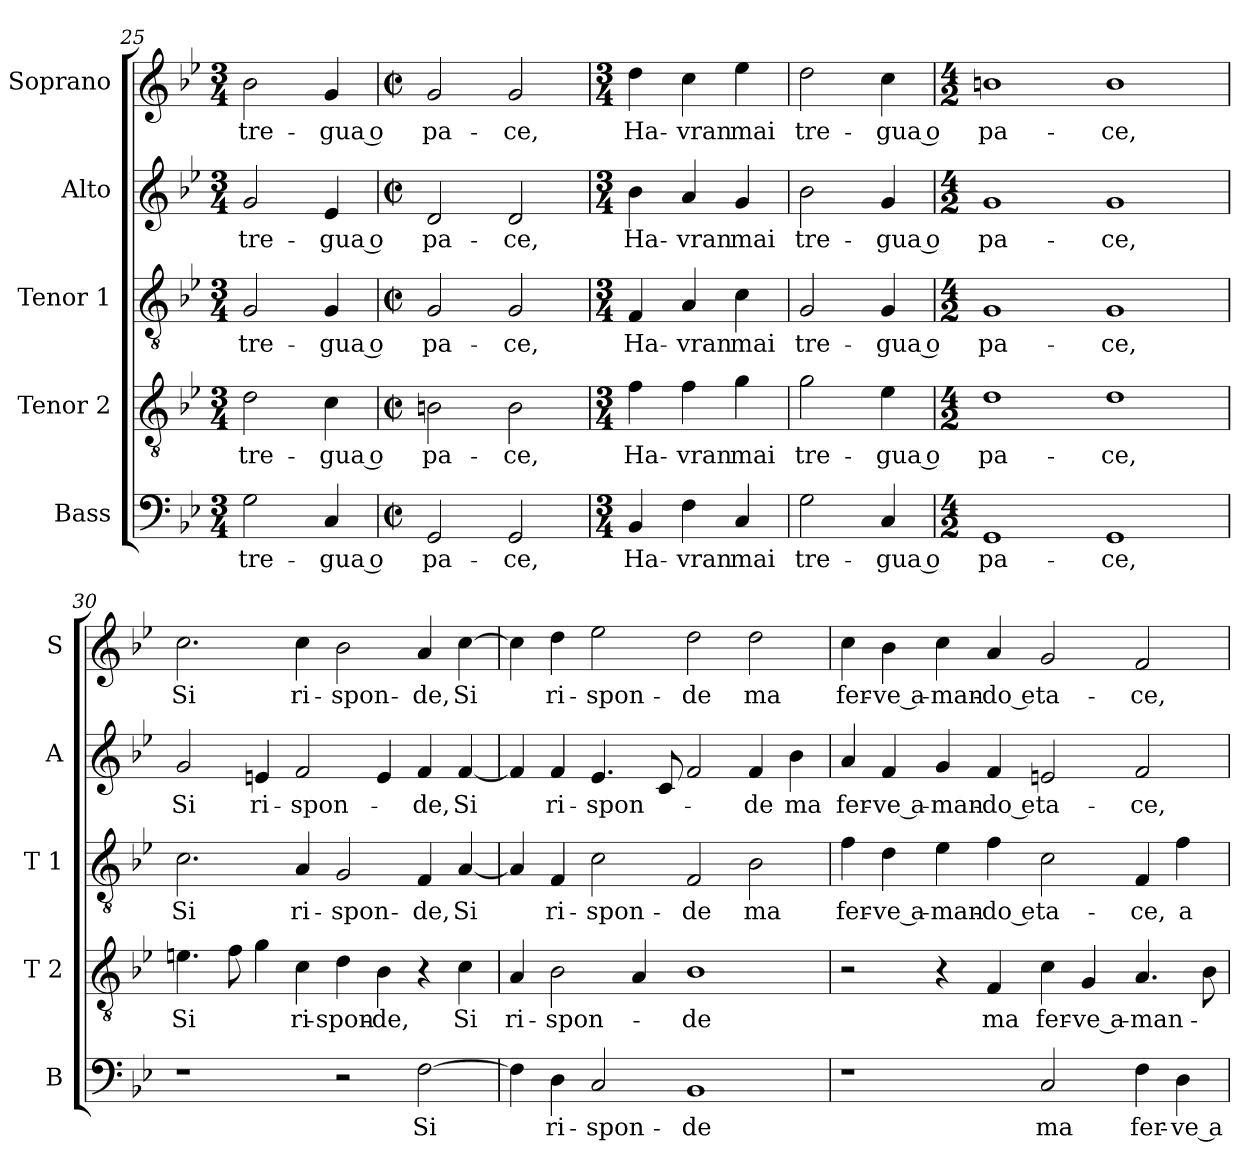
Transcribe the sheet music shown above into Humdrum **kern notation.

**kern	**text	**kern	**text	**kern	**text	**kern	**text	**kern	**text
*part5	*part5	*part4	*part4	*part3	*part3	*part2	*part2	*part1	*part1
*staff5	*staff5	*staff4	*staff4	*staff3	*staff3	*staff2	*staff2	*staff1	*staff1
*I"Bass	*	*I"Tenor 2	*	*I"Tenor 1	*	*I"Alto	*	*I"Soprano	*
*I'B	*	*I'T 2	*	*I'T 1	*	*I'A	*	*I'S	*
*clefF4	*	*clefGv2	*	*clefGv2	*	*clefG2	*	*clefG2	*
*k[b-e-]	*	*k[b-e-]	*	*k[b-e-]	*	*k[b-e-]	*	*k[b-e-]	*
*B-:	*	*B-:	*	*B-:	*	*B-:	*	*B-:	*
*M3/4	*	*M3/4	*	*M3/4	*	*M3/4	*	*M3/4	*
=25	=25	=25	=25	=25	=25	=25	=25	=25	=25
!	!LO:LY:b	!	!LO:LY:b	!	!LO:LY:b	!	!LO:LY:b	!	!LO:LY:b
2G\	tre-	2d\	tre-	2G/	tre-	2g/	tre-	2b-\	tre-
!	!LO:LY:b	!	!LO:LY:b	!	!LO:LY:b	!	!LO:LY:b	!	!LO:LY:b
4C/	-gua o	4c\	-gua o	4G/	-gua o	4e-/	-gua o	4g/	-gua o
=26	=26	=26	=26	=26	=26	=26	=26	=26	=26
*M2/2	*	*M2/2	*	*M2/2	*	*M2/2	*	*M2/2	*
*met(c|)	*	*met(c|)	*	*met(c|)	*	*met(c|)	*	*met(c|)	*
!	!LO:LY:b	!	!LO:LY:b	!	!LO:LY:b	!	!LO:LY:b	!	!LO:LY:b
2GG/	pa-	2Bn\	pa-	2G/	pa-	2d/	pa-	2g/	pa-
!	!LO:LY:b	!	!LO:LY:b	!	!LO:LY:b	!	!LO:LY:b	!	!LO:LY:b
2GG/	-ce,	2B\	-ce,	2G/	-ce,	2d/	-ce,	2g/	-ce,
!!LO:PB:g=z
=27	=27	=27	=27	=27	=27	=27	=27	=27	=27
*M3/4	*	*M3/4	*	*M3/4	*	*M3/4	*	*M3/4	*
!	!LO:LY:b	!	!LO:LY:b	!	!LO:LY:b	!	!LO:LY:b	!	!LO:LY:b
4BB-/	Ha-	4f\	Ha-	4F/	Ha-	4b-\	Ha-	4dd\	Ha-
!	!LO:LY:b	!	!LO:LY:b	!	!LO:LY:b	!	!LO:LY:b	!	!LO:LY:b
4F\	-vran	4f\	-vran	4A/	-vran	4a/	-vran	4cc\	-vran
!	!LO:LY:b	!	!LO:LY:b	!	!LO:LY:b	!	!LO:LY:b	!	!LO:LY:b
4C/	mai	4g\	mai	4c\	mai	4g/	mai	4ee-\	mai
=28	=28	=28	=28	=28	=28	=28	=28	=28	=28
!	!LO:LY:b	!	!LO:LY:b	!	!LO:LY:b	!	!LO:LY:b	!	!LO:LY:b
2G\	tre-	2g\	tre-	2G/	tre-	2b-\	tre-	2dd\	tre-
!	!LO:LY:b	!	!LO:LY:b	!	!LO:LY:b	!	!LO:LY:b	!	!LO:LY:b
4C/	-gua o	4e-\	-gua o	4G/	-gua o	4g/	-gua o	4cc\	-gua o
=29	=29	=29	=29	=29	=29	=29	=29	=29	=29
*M4/2	*	*M4/2	*	*M4/2	*	*M4/2	*	*M4/2	*
!	!LO:LY:b	!	!LO:LY:b	!	!LO:LY:b	!	!LO:LY:b	!	!LO:LY:b
1GG	pa-	1d	pa-	1G	pa-	1g	pa-	1bn	pa-
!	!LO:LY:b	!	!LO:LY:b	!	!LO:LY:b	!	!LO:LY:b	!	!LO:LY:b
1GG	-ce,	1d	-ce,	1G	-ce,	1g	-ce,	1b	-ce,
=30	=30	=30	=30	=30	=30	=30	=30	=30	=30
!	!	!	!LO:LY:b	!	!LO:LY:b	!	!LO:LY:b	!	!LO:LY:b
1r	.	4.en\	Si	2.c\	Si	2g/	Si	2.cc\	Si
.	.	8f\	.	.	.	.	.	.	.
!	!	!	!	!	!	!	!LO:LY:b	!	!
.	.	4g\	.	.	.	4en/	ri-	.	.
!	!	!	!LO:LY:b	!	!LO:LY:b	!	!LO:LY:b	!	!LO:LY:b
.	.	4c\	ri-	4A/	ri-	2f/	-spon-	4cc\	ri-
!	!	!	!LO:LY:b	!	!LO:LY:b	!	!	!	!LO:LY:b
2r	.	4d\	-spon-	2G/	-spon-	.	.	2b-\	-spon-
!	!	!	!LO:LY:b	!	!	!	!	!	!
.	.	4B-\	-de,	.	.	4e/	.	.	.
!	!LO:LY:b	!	!	!	!LO:LY:b	!	!LO:LY:b	!	!LO:LY:b
[2F\	Si	4r	.	4F/	-de,	4f/	-de,	4a/	-de,
!	!	!	!LO:LY:b	!	!LO:LY:b	!	!LO:LY:b	!	!LO:LY:b
.	.	4c\	Si	[4A/	Si	[4f/	Si	[4cc\	Si
!!LO:LB:g=z
=31	=31	=31	=31	=31	=31	=31	=31	=31	=31
!	!	!	!LO:LY:b	!	!	!	!	!	!
4F\]	.	4A/	ri-	4A/]	.	4f/]	.	4cc\]	.
!	!LO:LY:b	!	!LO:LY:b	!	!LO:LY:b	!	!LO:LY:b	!	!LO:LY:b
4D\	ri-	2B-\	-spon-	4F/	ri-	4f/	ri-	4dd\	ri-
!	!LO:LY:b	!	!	!	!LO:LY:b	!	!LO:LY:b	!	!LO:LY:b
2C/	-spon-	.	.	2c\	-spon-	4.e-/	-spon-	2ee-\	-spon-
.	.	4A/	.	.	.	.	.	.	.
.	.	.	.	.	.	8c/	.	.	.
!	!LO:LY:b	!	!LO:LY:b	!	!LO:LY:b	!	!	!	!LO:LY:b
1BB-	-de	1B-	-de	2F/	-de	2f/	.	2dd\	-de
!	!	!	!	!	!LO:LY:b	!	!LO:LY:b	!	!LO:LY:b
.	.	.	.	2B-\	ma	4f/	-de	2dd\	ma
!	!	!	!	!	!	!	!LO:LY:b	!	!
.	.	.	.	.	.	4b-\	ma	.	.
=32	=32	=32	=32	=32	=32	=32	=32	=32	=32
!	!	!	!	!	!LO:LY:b	!	!LO:LY:b	!	!LO:LY:b
1r	.	2r	.	4f\	fer-	4a/	fer-	4cc\	fer-
!	!	!	!	!	!LO:LY:b	!	!LO:LY:b	!	!LO:LY:b
.	.	.	.	4d\	-ve a-	4f/	-ve a-	4b-\	-ve a-
!	!	!	!	!	!LO:LY:b	!	!LO:LY:b	!	!LO:LY:b
.	.	4r	.	4e-\	-man-	4g/	-man-	4cc\	-man-
!	!	!	!LO:LY:b	!	!LO:LY:b	!	!LO:LY:b	!	!LO:LY:b
.	.	4F/	ma	4f\	-do e	4f/	-do e	4a/	-do e
!	!LO:LY:b	!	!LO:LY:b	!	!LO:LY:b	!	!LO:LY:b	!	!LO:LY:b
2C/	ma	4c\	fer-	2c\	ta-	2en/	ta-	2g/	ta-
!	!	!	!LO:LY:b	!	!	!	!	!	!
.	.	4G/	-ve a-	.	.	.	.	.	.
!	!LO:LY:b	!	!LO:LY:b	!	!LO:LY:b	!	!LO:LY:b	!	!LO:LY:b
4F\	fer-	4.A/	-man-	4F/	-ce,	2f/	-ce,	2f/	-ce,
!	!LO:LY:b	!	!	!	!LO:LY:b	!	!	!	!
4D\	-ve a-	.	.	4f\	a-	.	.	.	.
.	.	8B-\	.	.	.	.	.	.	.
=	=	=	=	=	=	=	=	=	=
*-	*-	*-	*-	*-	*-	*-	*-	*-	*-
